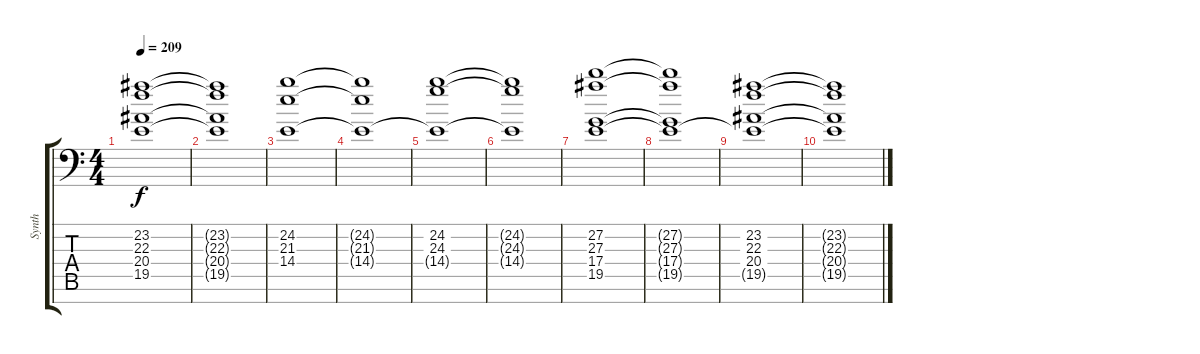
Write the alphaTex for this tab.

\track ("Synth" "Synth") {instrument lead1square}
\staff {score tabs}
\tuning (B8 B3 G3 D3 A2 E2 Eb0) {hide}
\ts (4 4)
\tempo 209
\clef f4
\ks c
(23.2 22.3 20.4 19.5{t}).1{dy f} |
(23.2{t} 22.3{t} 20.4{t} 19.5{t}).1 |
(24.2 21.3 14.4).1 |
(24.2{t} 21.3{t} 14.4{t}).1 |
(24.2 24.3 14.4{t}).1 |
(24.2{t} 24.3{t} 14.4{t}).1 |
(27.2 27.3 17.4 19.5).1 |
(27.2{t} 27.3{t} 17.4{t} 19.5{t}).1 |
(23.2 22.3 20.4 19.5{t}).1 |
(23.2{t} 22.3{t} 20.4{t} 19.5{t}).1
